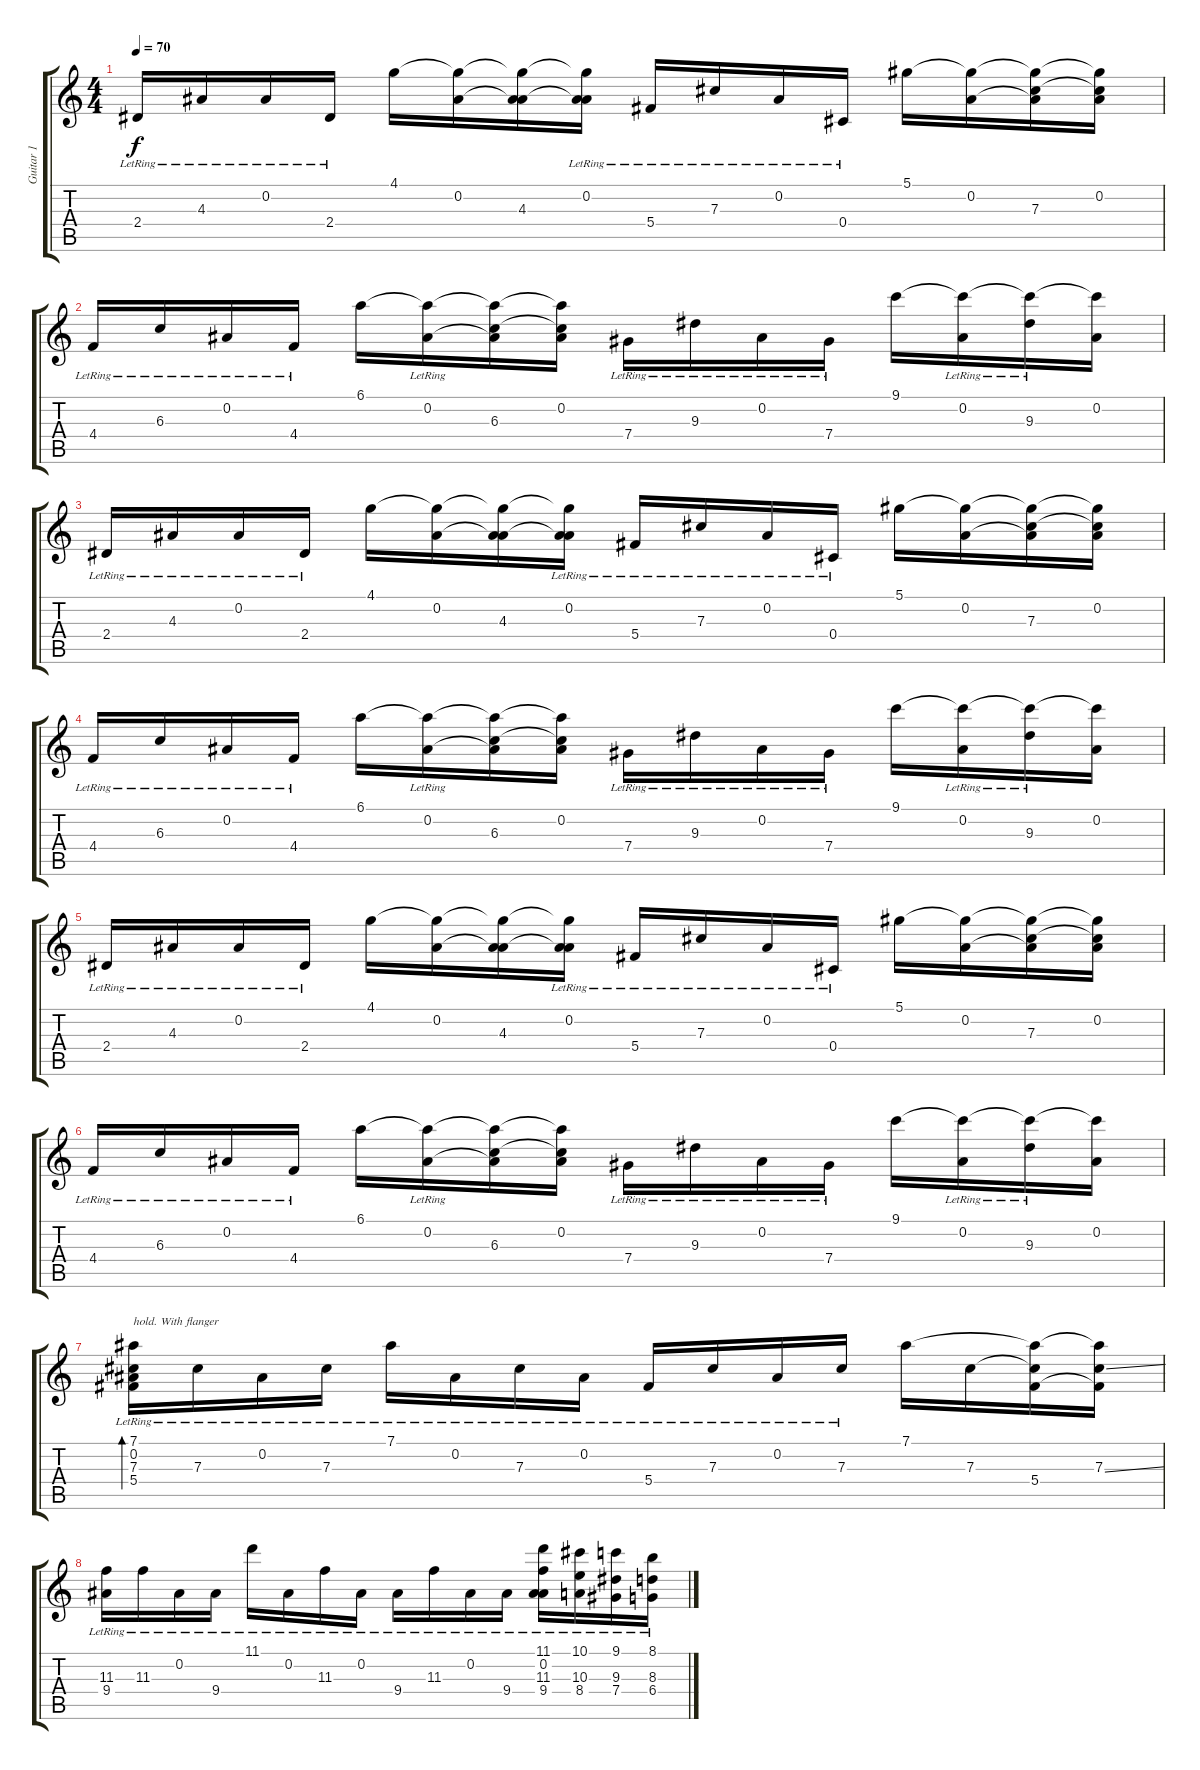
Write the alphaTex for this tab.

\track ("Guitar 1" "Guitar 1") {instrument overdrivenguitar}
\staff {score tabs}
\tuning (Eb4 Bb3 Gb3 Db3 Ab2 Eb2) {hide}
\ts (4 4)
\tempo 70
\clef g2
\ks c
2.4{lr}.16{dy f} 4.3{lr}.16 0.2{lr}.16 2.4{lr}.16 4.1.16 (4.1{t} 0.2).16 (4.1{t} 0.2{t} 4.3).16 (4.1{t} 0.2{lr} 4.3{t}).16 5.4{lr}.16 7.3{lr}.16 0.2{lr}.16 0.4{lr}.16 5.1.16 (5.1{t} 0.2).16 (5.1{t} 0.2{t} 7.3).16 (5.1{t} 0.2 7.3{t}).16 |
4.4{lr}.16 6.3{lr}.16 0.2{lr}.16 4.4{lr}.16 6.1.16 (6.1{t} 0.2{lr}).16 (6.1{t} 0.2{t} 6.3).16 (6.1{t} 0.2 6.3{t}).16 7.4{lr}.16 9.3{lr}.16 0.2{lr}.16 7.4{lr}.16 9.1.16 (9.1{t} 0.2{lr}).16 (9.1{t} 9.3{lr}).16 (9.1{t} 0.2).16 |
2.4{lr}.16 4.3{lr}.16 0.2{lr}.16 2.4{lr}.16 4.1.16 (4.1{t} 0.2).16 (4.1{t} 0.2{t} 4.3).16 (4.1{t} 0.2{lr} 4.3{t}).16 5.4{lr}.16 7.3{lr}.16 0.2{lr}.16 0.4{lr}.16 5.1.16 (5.1{t} 0.2).16 (5.1{t} 0.2{t} 7.3).16 (5.1{t} 0.2 7.3{t}).16 |
4.4{lr}.16 6.3{lr}.16 0.2{lr}.16 4.4{lr}.16 6.1.16 (6.1{t} 0.2{lr}).16 (6.1{t} 0.2{t} 6.3).16 (6.1{t} 0.2 6.3{t}).16 7.4{lr}.16 9.3{lr}.16 0.2{lr}.16 7.4{lr}.16 9.1.16 (9.1{t} 0.2{lr}).16 (9.1{t} 9.3{lr}).16 (9.1{t} 0.2).16 |
2.4{lr}.16 4.3{lr}.16 0.2{lr}.16 2.4{lr}.16 4.1.16 (4.1{t} 0.2).16 (4.1{t} 0.2{t} 4.3).16 (4.1{t} 0.2{lr} 4.3{t}).16 5.4{lr}.16 7.3{lr}.16 0.2{lr}.16 0.4{lr}.16 5.1.16 (5.1{t} 0.2).16 (5.1{t} 0.2{t} 7.3).16 (5.1{t} 0.2 7.3{t}).16 |
4.4{lr}.16 6.3{lr}.16 0.2{lr}.16 4.4{lr}.16 6.1.16 (6.1{t} 0.2{lr}).16 (6.1{t} 0.2{t} 6.3).16 (6.1{t} 0.2 6.3{t}).16 7.4{lr}.16 9.3{lr}.16 0.2{lr}.16 7.4{lr}.16 9.1.16 (9.1{t} 0.2{lr}).16 (9.1{t} 9.3{lr}).16 (9.1{t} 0.2).16 |
(7.1{lr} 0.2{lr} 7.3{lr} 5.4{lr}).16{bd 120 txt "hold. With flanger"} 7.3{lr}.16 0.2{lr}.16 7.3{lr}.16 7.1{lr}.16 0.2{lr}.16 7.3{lr}.16 0.2{lr}.16 5.4{lr}.16 7.3{lr}.16 0.2{lr}.16 7.3{lr}.16 7.1.16 7.3.16 (7.1{t} 7.3{t} 5.4).16 (7.1{t} 7.3{ss} 5.4{t}).16 |
(11.3{lr} 9.4{lr}).16 11.3{lr}.16 0.2{lr}.16 9.4{lr}.16 11.1{lr}.16 0.2{lr}.16 11.3{lr}.16 0.2{lr}.16 9.4{lr}.16 11.3{lr}.16 0.2{lr}.16 9.4{lr}.16 (11.1{lr} 0.2{lr} 11.3{lr} 9.4{lr}).16 (10.1{lr} 10.3{lr} 8.4{lr}).16 (9.1{lr} 9.3{lr} 7.4{lr}).16 (8.1{lr} 8.3{lr} 6.4{lr}).16
